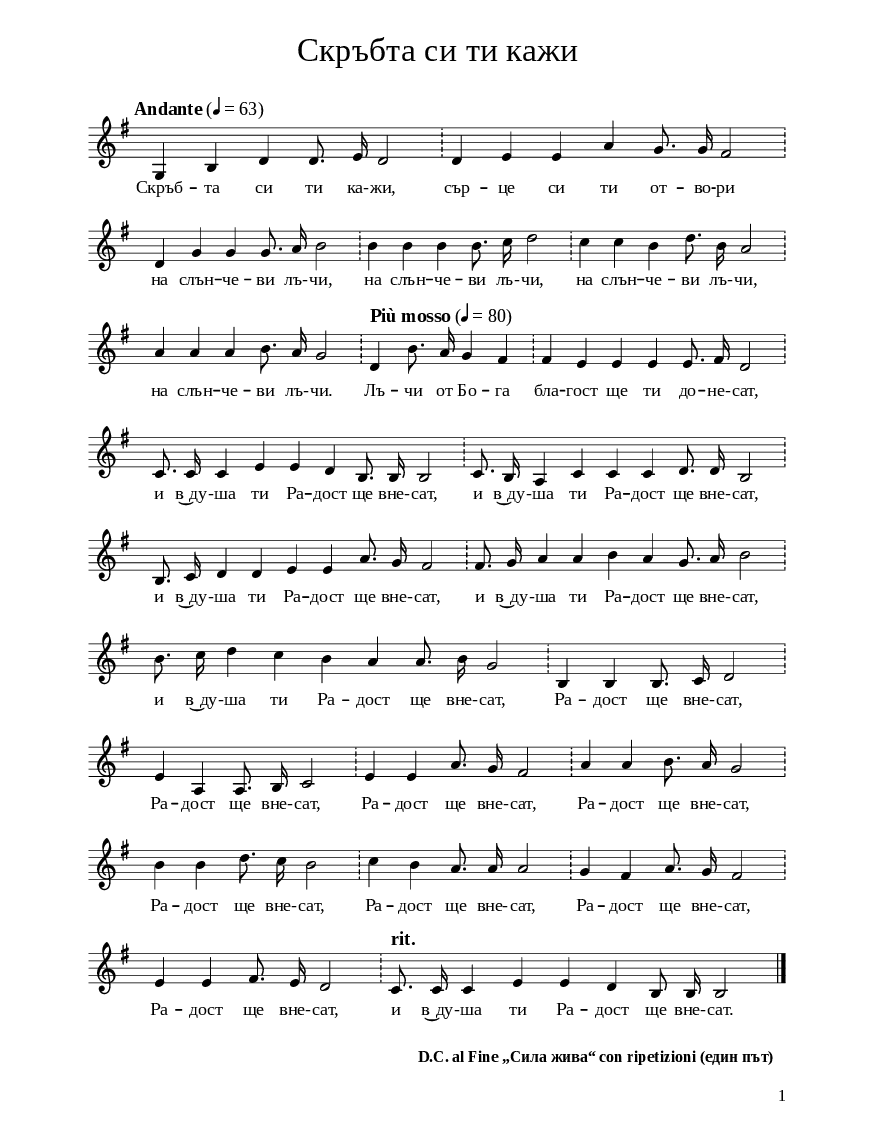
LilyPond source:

\version "2.24.2"

% include paper part and global functions
\include "include/globals.ily"

\bookpart {
  \label #'ref077
  \tocItem \markup "Скръбта си ти кажи"
  \paper {
    print-all-headers = ##t
    print-page-number = ##t
    print-first-page-number = ##t

    % put page numbers on the bottom
    oddHeaderMarkup = \markup ""
    evenHeaderMarkup = \markup ""
    oddFooterMarkup = \markup
    \fill-line {
      ""
      \if \should-print-page-number \fromproperty #'page:page-number-string
    }
    evenFooterMarkup = \markup
    \fill-line {
      \if \should-print-page-number \fromproperty #'page:page-number-string
      ""
    }

    left-margin = 1.5\cm
    right-margin = 1.5\cm
    top-margin = 1.6\cm
    bottom-margin = 1.2\cm
    ragged-bottom = ##t % do not spread the staves to fill the whole vertical space

    % change distance between staves
    system-system-spacing =
    #'((basic-distance . 10)
       (minimum-distance . 6)
       (padding . 1)
       (stretchability . 12))
  }
  \score {
    \include "include/score-layout.ily"

    \new Voice \relative c' {
      \clef treble
      \key g \major
      %\tempo "Moderato" 8 = 160
      \autoBeamOff
      \omit Score.TimeSignature
      \cadenzaOn % allows custom bar lines
      \tempoFunc "Andante" 4 "63"
      \override Staff.BarLine.gap = 0.5
      \autoBeamOff

      g4 b d d8. e16 d 2  \bar "!"  d4 e e a g8. g16 fis2 \bar  "!" \break
      d4 g g g8. a16 b2 \bar "!" b4 b b b8. c16 d2 \bar "!" c4 c b d8. b16 a2 \bar "!"  \break
      a4 a4 a4  b8. a16 g2 \bar "!"
      \tempoFunc "Più mosso" 4 "80"
      d4 b'8. a16 g4 fis4 \bar "!" fis4 e e e e8. fis16 d2  \bar "!"  \break
      c8. c16 c4 e e d b8. b16 b2 \bar "!" c8. b16 a4 c4 c4 c4 d8. d16 b2 \bar "!"  \break
      b8. c16 d4 d e e a8. g16 fis2 \bar "!" fis8. g16 a4 a4 b a g8.  a16 b2 \bar "!"  \break
      b8. c16 d4 c b a a8. b16 g2  \bar "!"  b,4 b b8.c16 d2 \bar "!"  \break
      e4 a, a8. b16 c2 \bar "!" e4 e4 a8. g16 fis2 \bar "!"  a4 a b8. a16 g2 \bar "!"  \break

      b4b d8. c16 b2  \bar "!" c4b a8. a16 a2  \bar "!"  g4 fis4 a8. g16 fis2 \bar "!"  \break

      e4 e fis8. e16 d2 \bar "!" \tempo "rit." c8. c16 c4 e4 e d b8 b16 b2 \bar "|."  \break


    }

    \addlyrics {
      Скръб -- та си ти "ка-"  -- жи,
      сър -- це си ти от -- во -- ри
      на слън -- че -- ви "лъ-" -- чи,
      на слън -- че -- ви "лъ-" -- чи,
      на слън -- че -- ви "лъ-" -- чи,
      на слън -- че -- ви "лъ-" -- чи.
      Лъ -- чи от Бо -- га
      бла -- гост ще ти до -- "не-" -- сат,
      и в~ду -- "-ша" ти Ра -- дост ще "вне-" -- сат,
      и в~ду -- "-ша" ти Ра -- дост ще "вне-" -- сат,
      и в~ду -- "-ша" ти Ра -- дост ще "вне-" -- сат,
      и в~ду -- "-ша" ти Ра -- дост ще "вне-" -- сат,
      и в~ду -- "-ша" ти Ра -- дост ще "вне-" -- сат,
      Ра -- дост ще "вне-" -- сат, Ра -- дост ще "вне-" -- сат,
      Ра -- дост ще "вне-" -- сат, Ра -- дост ще "вне-" -- сат,
      Ра -- дост ще "вне-" -- сат, Ра -- дост ще "вне-" -- сат,
      Ра -- дост ще "вне-" -- сат, Ра -- дост ще "вне-" -- сат,
      и в~ду -- "-ша" ти Ра -- дост ще "вне-" -- сат.}


      \header {
        title = \titleFunc "Скръбта си ти кажи" "Skrăbta si ti kaži"
      }

      \midi{}

    } % score


    \markup \dc-one "D.C. al Fine „Сила жива“ con ripetizioni (един път)"

  } % bookpart
